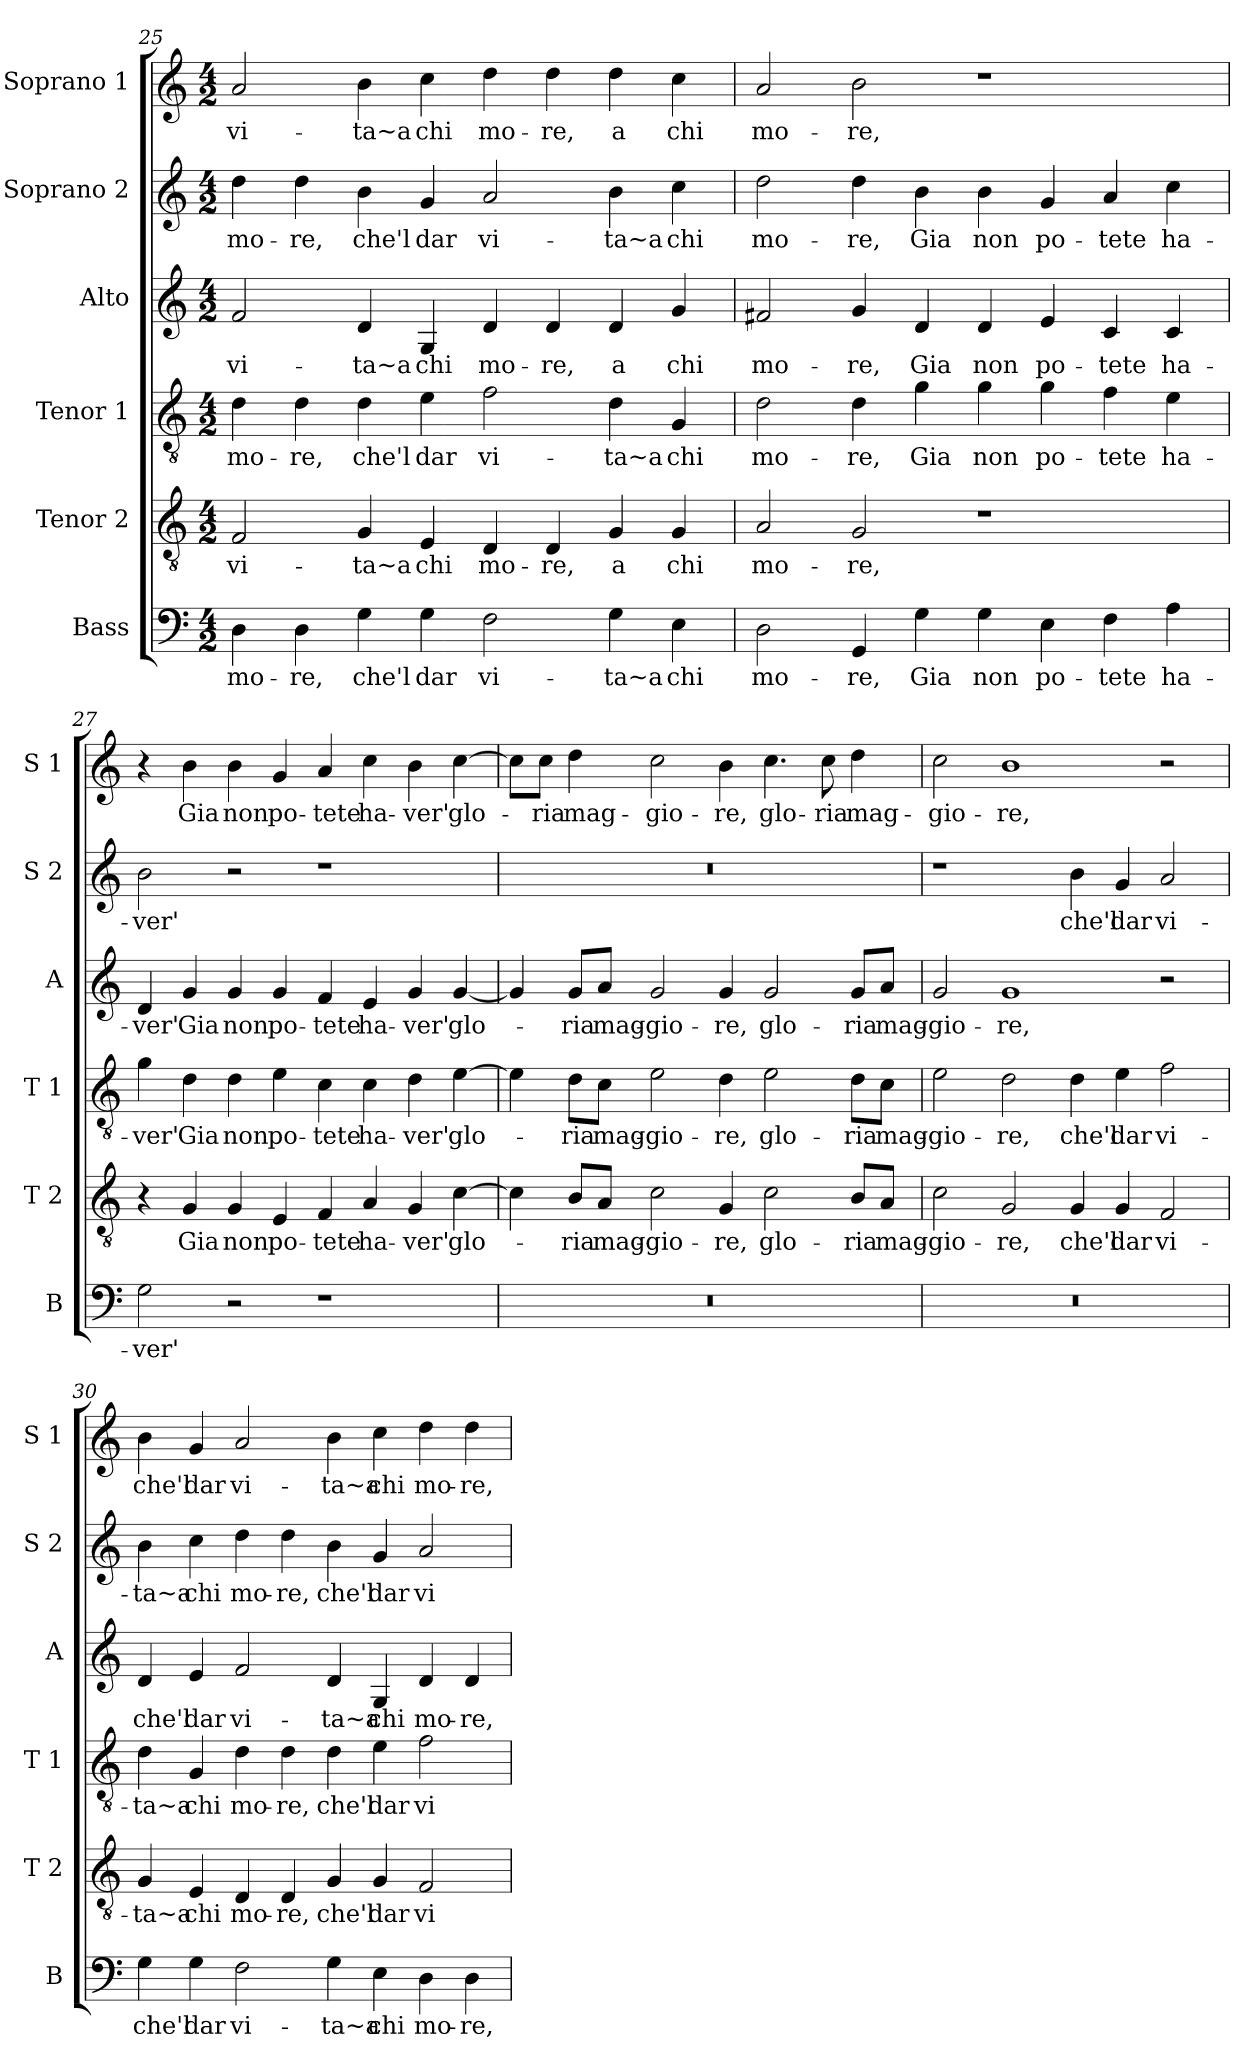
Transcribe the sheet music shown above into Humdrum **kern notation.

**kern	**text	**kern	**text	**kern	**text	**kern	**text	**kern	**text	**kern	**text
*part6	*part6	*part5	*part5	*part4	*part4	*part3	*part3	*part2	*part2	*part1	*part1
*staff6	*staff6	*staff5	*staff5	*staff4	*staff4	*staff3	*staff3	*staff2	*staff2	*staff1	*staff1
*I"Bass	*	*I"Tenor 2	*	*I"Tenor 1	*	*I"Alto	*	*I"Soprano 2	*	*I"Soprano 1	*
*I'B	*	*I'T 2	*	*I'T 1	*	*I'A	*	*I'S 2	*	*I'S 1	*
*clefF4	*	*clefGv2	*	*clefGv2	*	*clefG2	*	*clefG2	*	*clefG2	*
*k[]	*	*k[]	*	*k[]	*	*k[]	*	*k[]	*	*k[]	*
*C:	*	*C:	*	*C:	*	*C:	*	*C:	*	*C:	*
*M4/2	*	*M4/2	*	*M4/2	*	*M4/2	*	*M4/2	*	*M4/2	*
=25	=25	=25	=25	=25	=25	=25	=25	=25	=25	=25	=25
!	!LO:LY:b	!	!LO:LY:b	!	!LO:LY:b	!	!LO:LY:b	!	!LO:LY:b	!	!LO:LY:b
4D\	mo-	2F/	vi-	4d\	mo-	2f/	vi-	4dd\	mo-	2a/	vi-
!	!LO:LY:b	!	!	!	!LO:LY:b	!	!	!	!LO:LY:b	!	!
4D\	-re,	.	.	4d\	-re,	.	.	4dd\	-re,	.	.
!	!LO:LY:b	!	!LO:LY:b	!	!LO:LY:b	!	!LO:LY:b	!	!LO:LY:b	!	!LO:LY:b
4G\	che'l	4G/	-ta~a	4d\	che'l	4d/	-ta~a	4b\	che'l	4b\	-ta~a
!	!LO:LY:b	!	!LO:LY:b	!	!LO:LY:b	!	!LO:LY:b	!	!LO:LY:b	!	!LO:LY:b
4G\	dar	4E/	chi	4e\	dar	4G/	chi	4g/	dar	4cc\	chi
!	!LO:LY:b	!	!LO:LY:b	!	!LO:LY:b	!	!LO:LY:b	!	!LO:LY:b	!	!LO:LY:b
2F\	vi-	4D/	mo-	2f\	vi-	4d/	mo-	2a/	vi-	4dd\	mo-
!	!	!	!LO:LY:b	!	!	!	!LO:LY:b	!	!	!	!LO:LY:b
.	.	4D/	-re,	.	.	4d/	-re,	.	.	4dd\	-re,
!	!LO:LY:b	!	!LO:LY:b	!	!LO:LY:b	!	!LO:LY:b	!	!LO:LY:b	!	!LO:LY:b
4G\	-ta~a	4G/	a	4d\	-ta~a	4d/	a	4b\	-ta~a	4dd\	a
!	!LO:LY:b	!	!LO:LY:b	!	!LO:LY:b	!	!LO:LY:b	!	!LO:LY:b	!	!LO:LY:b
4E\	chi	4G/	chi	4G/	chi	4g/	chi	4cc\	chi	4cc\	chi
!!LO:LB:g=z
=26	=26	=26	=26	=26	=26	=26	=26	=26	=26	=26	=26
!	!LO:LY:b	!	!LO:LY:b	!	!LO:LY:b	!	!LO:LY:b	!	!LO:LY:b	!	!LO:LY:b
2D\	mo-	2A/	mo-	2d\	mo-	2f#X/	mo-	2dd\	mo-	2a/	mo-
!	!LO:LY:b	!	!LO:LY:b	!	!LO:LY:b	!	!LO:LY:b	!	!LO:LY:b	!	!LO:LY:b
4GG/	-re,	2G/	-re,	4d\	-re,	4g/	-re,	4dd\	-re,	2b\	-re,
!	!LO:LY:b	!	!	!	!LO:LY:b	!	!LO:LY:b	!	!LO:LY:b	!	!
4G\	Gia	.	.	4g\	Gia	4d/	Gia	4b\	Gia	.	.
!	!LO:LY:b	!	!	!	!LO:LY:b	!	!LO:LY:b	!	!LO:LY:b	!	!
4G\	non	1r	.	4g\	non	4d/	non	4b\	non	1r	.
!	!LO:LY:b	!	!	!	!LO:LY:b	!	!LO:LY:b	!	!LO:LY:b	!	!
4E\	po-	.	.	4g\	po-	4e/	po-	4g/	po-	.	.
!	!LO:LY:b	!	!	!	!LO:LY:b	!	!LO:LY:b	!	!LO:LY:b	!	!
4F\	-tete	.	.	4f\	-tete	4c/	-tete	4a/	-tete	.	.
!	!LO:LY:b	!	!	!	!LO:LY:b	!	!LO:LY:b	!	!LO:LY:b	!	!
4A\	ha-	.	.	4e\	ha-	4c/	ha-	4cc\	ha-	.	.
=27	=27	=27	=27	=27	=27	=27	=27	=27	=27	=27	=27
!	!LO:LY:b	!	!	!	!LO:LY:b	!	!LO:LY:b	!	!LO:LY:b	!	!
2G\	-ver'	4r	.	4g\	-ver'	4d/	-ver'	2b\	-ver'	4r	.
!	!	!	!LO:LY:b	!	!LO:LY:b	!	!LO:LY:b	!	!	!	!LO:LY:b
.	.	4G/	Gia	4d\	Gia	4g/	Gia	.	.	4b\	Gia
!	!	!	!LO:LY:b	!	!LO:LY:b	!	!LO:LY:b	!	!	!	!LO:LY:b
2r	.	4G/	non	4d\	non	4g/	non	2r	.	4b\	non
!	!	!	!LO:LY:b	!	!LO:LY:b	!	!LO:LY:b	!	!	!	!LO:LY:b
.	.	4E/	po-	4e\	po-	4g/	po-	.	.	4g/	po-
!	!	!	!LO:LY:b	!	!LO:LY:b	!	!LO:LY:b	!	!	!	!LO:LY:b
1r	.	4F/	-tete	4c\	-tete	4f/	-tete	1r	.	4a/	-tete
!	!	!	!LO:LY:b	!	!LO:LY:b	!	!LO:LY:b	!	!	!	!LO:LY:b
.	.	4A/	ha-	4c\	ha-	4e/	ha-	.	.	4cc\	ha-
!	!	!	!LO:LY:b	!	!LO:LY:b	!	!LO:LY:b	!	!	!	!LO:LY:b
.	.	4G/	-ver'	4d\	-ver'	4g/	-ver'	.	.	4b\	-ver'
!	!	!	!LO:LY:b	!	!LO:LY:b	!	!LO:LY:b	!	!	!	!LO:LY:b
.	.	[4c\	glo-	[4e\	glo-	[4g/	glo-	.	.	[4cc\	glo-
=28	=28	=28	=28	=28	=28	=28	=28	=28	=28	=28	=28
0r	.	4c\]	.	4e\]	.	4g/]	.	0r	.	8cc\L]	.
!	!	!	!	!	!	!	!	!	!	!	!LO:LY:b
.	.	.	.	.	.	.	.	.	.	8cc\J	-ria
!	!	!	!LO:LY:b	!	!LO:LY:b	!	!LO:LY:b	!	!	!	!LO:LY:b
.	.	8B/L	-ria	8d\L	-ria	8g/L	-ria	.	.	4dd\	mag-
!	!	!	!LO:LY:b	!	!LO:LY:b	!	!LO:LY:b	!	!	!	!
.	.	8A/J	mag-	8c\J	mag-	8a/J	mag-	.	.	.	.
!	!	!	!LO:LY:b	!	!LO:LY:b	!	!LO:LY:b	!	!	!	!LO:LY:b
.	.	2c\	-gio-	2e\	-gio-	2g/	-gio-	.	.	2cc\	-gio-
!	!	!	!LO:LY:b	!	!LO:LY:b	!	!LO:LY:b	!	!	!	!LO:LY:b
.	.	4G/	-re,	4d\	-re,	4g/	-re,	.	.	4b\	-re,
!	!	!	!LO:LY:b	!	!LO:LY:b	!	!LO:LY:b	!	!	!	!LO:LY:b
.	.	2c\	glo-	2e\	glo-	2g/	glo-	.	.	4.cc\	glo-
!	!	!	!	!	!	!	!	!	!	!	!LO:LY:b
.	.	.	.	.	.	.	.	.	.	8cc\	-ria
!	!	!	!LO:LY:b	!	!LO:LY:b	!	!LO:LY:b	!	!	!	!LO:LY:b
.	.	8B/L	-ria	8d\L	-ria	8g/L	-ria	.	.	4dd\	mag-
!	!	!	!LO:LY:b	!	!LO:LY:b	!	!LO:LY:b	!	!	!	!
.	.	8A/J	mag-	8c\J	mag-	8a/J	mag-	.	.	.	.
!!LO:PB:g=z
=29	=29	=29	=29	=29	=29	=29	=29	=29	=29	=29	=29
!	!	!	!LO:LY:b	!	!LO:LY:b	!	!LO:LY:b	!	!	!	!LO:LY:b
0r	.	2c\	-gio-	2e\	-gio-	2g/	-gio-	1r	.	2cc\	-gio-
!	!	!	!LO:LY:b	!	!LO:LY:b	!	!LO:LY:b	!	!	!	!LO:LY:b
.	.	2G/	-re,	2d\	-re,	1g	-re,	.	.	1b	-re,
!	!	!	!LO:LY:b	!	!LO:LY:b	!	!	!	!LO:LY:b	!	!
.	.	4G/	che'l	4d\	che'l	.	.	4b\	che'l	.	.
!	!	!	!LO:LY:b	!	!LO:LY:b	!	!	!	!LO:LY:b	!	!
.	.	4G/	dar	4e\	dar	.	.	4g/	dar	.	.
!	!	!	!LO:LY:b	!	!LO:LY:b	!	!	!	!LO:LY:b	!	!
.	.	2F/	vi-	2f\	vi-	2r	.	2a/	vi-	2r	.
=30	=30	=30	=30	=30	=30	=30	=30	=30	=30	=30	=30
!	!LO:LY:b	!	!LO:LY:b	!	!LO:LY:b	!	!LO:LY:b	!	!LO:LY:b	!	!LO:LY:b
4G\	che'l	4G/	-ta~a	4d\	-ta~a	4d/	che'l	4b\	-ta~a	4b\	che'l
!	!LO:LY:b	!	!LO:LY:b	!	!LO:LY:b	!	!LO:LY:b	!	!LO:LY:b	!	!LO:LY:b
4G\	dar	4E/	chi	4G/	chi	4e/	dar	4cc\	chi	4g/	dar
!	!LO:LY:b	!	!LO:LY:b	!	!LO:LY:b	!	!LO:LY:b	!	!LO:LY:b	!	!LO:LY:b
2F\	vi-	4D/	mo-	4d\	mo-	2f/	vi-	4dd\	mo-	2a/	vi-
!	!	!	!LO:LY:b	!	!LO:LY:b	!	!	!	!LO:LY:b	!	!
.	.	4D/	-re,	4d\	-re,	.	.	4dd\	-re,	.	.
!	!LO:LY:b	!	!LO:LY:b	!	!LO:LY:b	!	!LO:LY:b	!	!LO:LY:b	!	!LO:LY:b
4G\	-ta~a	4G/	che'l	4d\	che'l	4d/	-ta~a	4b\	che'l	4b\	-ta~a
!	!LO:LY:b	!	!LO:LY:b	!	!LO:LY:b	!	!LO:LY:b	!	!LO:LY:b	!	!LO:LY:b
4E\	chi	4G/	dar	4e\	dar	4G/	chi	4g/	dar	4cc\	chi
!	!LO:LY:b	!	!LO:LY:b	!	!LO:LY:b	!	!LO:LY:b	!	!LO:LY:b	!	!LO:LY:b
4D\	mo-	2F/	vi-	2f\	vi-	4d/	mo-	2a/	vi-	4dd\	mo-
!	!LO:LY:b	!	!	!	!	!	!LO:LY:b	!	!	!	!LO:LY:b
4D\	-re,	.	.	.	.	4d/	-re,	.	.	4dd\	-re,
=	=	=	=	=	=	=	=	=	=	=	=
*-	*-	*-	*-	*-	*-	*-	*-	*-	*-	*-	*-
